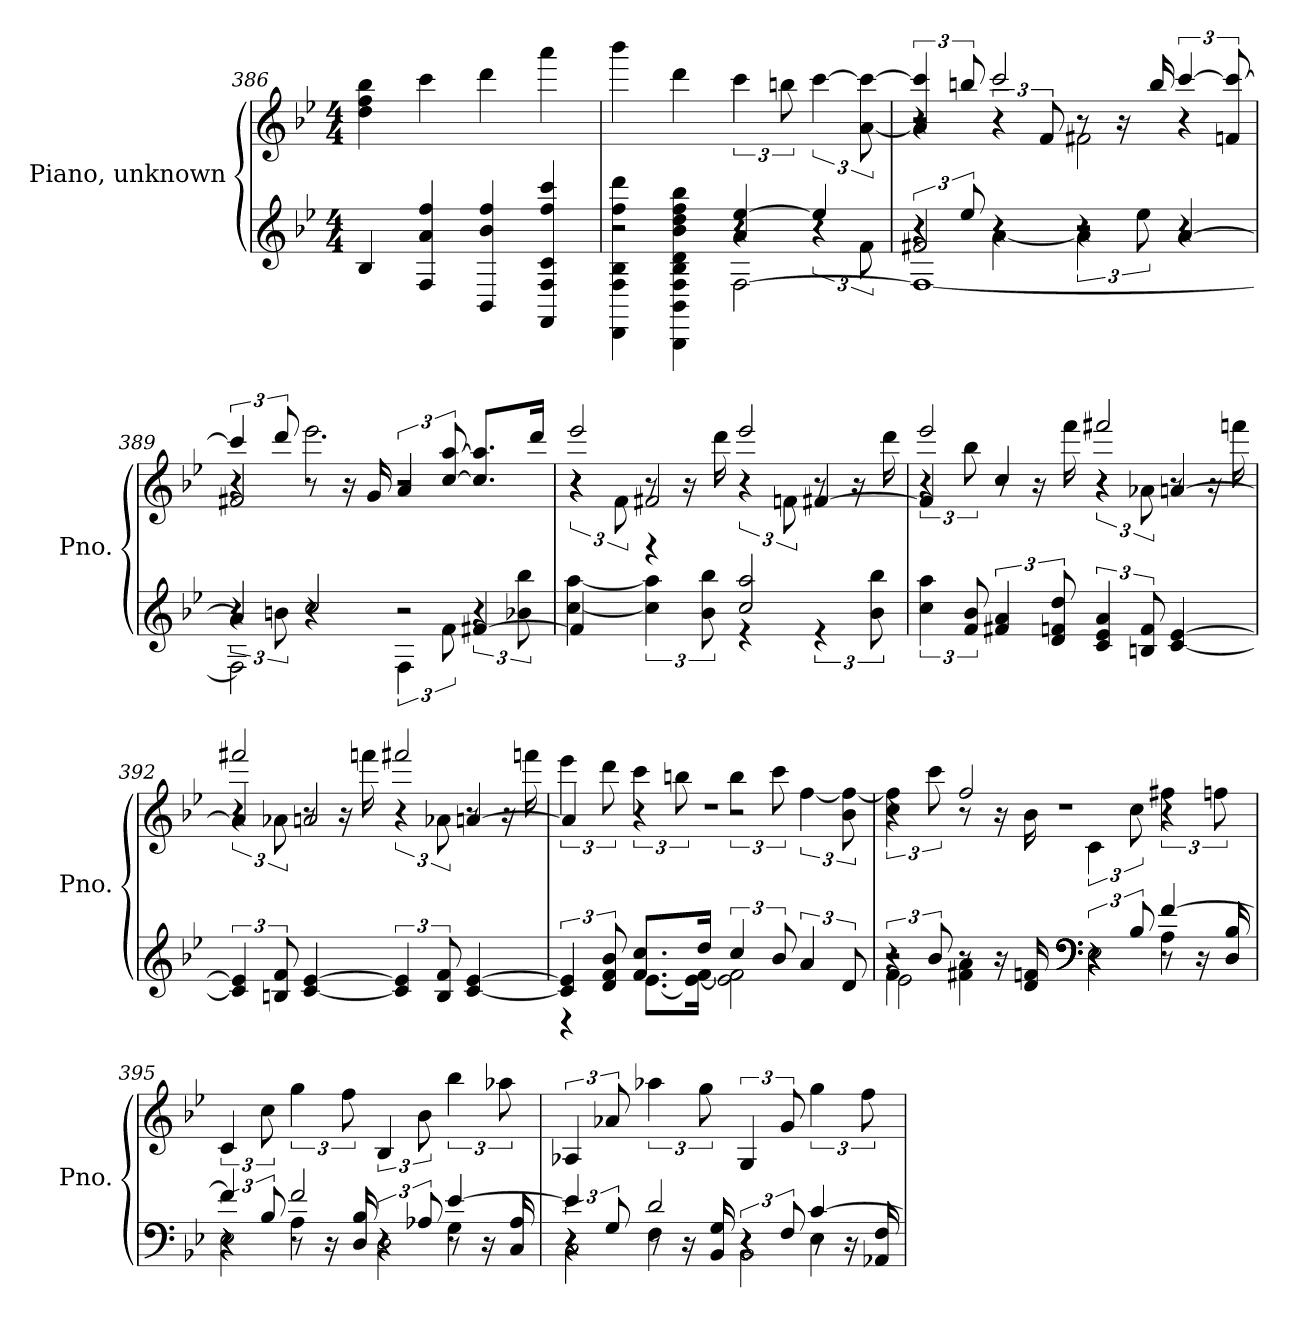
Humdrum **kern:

**kern	**kern
*part1	*part1
*staff2	*staff1
*I"Piano, unknown	*
*I'Pno.	*
*clefG2	*clefG2
*k[b-e-]	*k[b-e-]
*M4/4	*M4/4
=386	=386
4B-/	4dd\ 4ff\ 4bb-\
4F/ 4a/ 4ff/	4ccc\
4BB-/ 4b-/ 4ff/	4ddd\
4FF/ 4F/ 4c/ 4ff/ 4ccc/	4aaa\
=387	=387
*^	*
*	*^	*
2r	4DD\ 4F\ 4B-\ 4ff\ 4ddd\	2r	4bbb-\
.	4BBB-\ 4BB-\ 4F\ 4B-\ 4d\ 4b-\ 4dd\ 4ff\ 4bb-\	.	4ddd\
4a/ [4ee-/	4r	[2F\	6ccc\
.	.	.	12bbn\
4ee-/]	6r	.	[6ccc\
.	12f\	.	[12a\ 12ccc\_
=388	=388	=388	=388
*	*	*^	*^
*	*	*	*	*	*^
6r	4r	2f#X/	1F_	6a/] 6ccc/]	2r	4r
12ee-/	.	.	.	12bbn/	.	.
4r	[4a\	.	.	6r	.	2ccc/
.	.	.	.	12f/	.	.
4r	6a\]	2r	.	8r	2f#X\	.
.	.	.	.	16r	.	.
.	12ee-\	.	.	.	.	.
.	.	.	.	16bb/	.	.
[4a/	4r	.	.	[6ccc/	.	4r
.	.	.	.	12fn/ 12ccc/_	.	.
*	*	*v	*v	*	*	*
!!LO:LB:g=z	!!	!!
=389	=389	=389	=389	=389	=389
4a/]	6r	2F\]	6ccc/]	4r	2f#X/
.	12bn\	.	12ddd/	.	.
2cc/	4r	.	8r	2.eee-\	.
.	.	.	16r	.	.
.	.	.	16g/	.	.
.	6F\	2r	6a/	.	2r
.	12f\	.	[12cc/ [12aa/	.	.
[4f#X/	6r	.	8.cc/] 8.aa/]L	.	.
.	12b-X\ 12bb-\	.	.	.	.
.	.	.	16ddd/Jk	.	.
*	*v	*v	*	*	*
=390	=390	=390	=390	=390
4f#/]	[4cc\ [4aa\	2eee-/	6r	4r
.	.	.	12f\	.
4r	6cc\] 6aa\]	.	8r	2f#X/
.	.	.	16r	.
.	12b-\ 12bb-\	.	.	.
.	.	.	16ddd\	.
2cc/ 2aa/	4r	2eee-/	6r	.
.	.	.	12fn\	.
.	6r	.	8r	[4f#X/
.	.	.	16r	.
.	12b-\ 12bb-\	.	.	.
.	.	.	16ddd\	.
*v	*v	*	*	*
=391	=391	=391	=391
6cc\ 6aa\	2eee-/	6r	4f#/]
12f/ 12b-/	.	12bb-\	.
6f#X/ 6a/	.	8r	4cc/
.	.	16r	.
12d/ 12fn/ 12dd/	.	.	.
.	.	16fff\	.
6c/ 6e-/ 6a/	2fff#X/	6r	4r
12Bn/ 12f/	.	12a-X\	.
[4c/ [4e-/	.	8r	[4an/
.	.	16r	.
.	.	16fffn\	.
!!LO:PB:g=z	!!	!!
=392	=392	=392	=392
6c/] 6e-/]	2fff#X/	6r	4a/]
12Bn/ 12f/	.	12a-X\	.
[4c/ [4e-/	.	8r	2an/
.	.	16r	.
.	.	16fffn\	.
6c/] 6e-/]	2fff#X/	6r	.
12B/ 12f/	.	12a-X\	.
[4c/ [4e-/	.	8r	[4an/
.	.	16r	.
.	.	16fffn\	.
=393	=393	=393	=393
*^	*	*	*
6c/] 6e-/]	4r	1r	6eee-\	4a/]
12d/ 12f/ 12b-/	.	.	12ddd\	.
8.f/ 8.cc/L	[8.e-\L	.	6ccc\	4r
.	.	.	12bbn\	.
16dd/Jk	16e-\_ [16f\Jk	.	.	.
6cc/	2e-\] 2f\]	.	6bb\	2r
12b-/	.	.	12ccc\	.
6a/	.	.	[6ff\	.
12d/	.	.	12b-\ 12ff\_	.
!!LO:LB:g=z	!!	!!
=394	=394	=394	=394	=394
*^	*^	*	*	*
2r	4f\	6r	2e-\	1r	6cc\ 6ff\]	4r
.	.	12b-/	.	.	12ccc\	.
.	4f#X\ 4a\	8r	.	.	8r	2ff/
.	.	16r	.	.	16r	.
.	.	16d/ 16fn/	.	.	16b-\	.
*clefF4	*	*	*	*	*	*
4r	4r	6r	2E-\	.	6c\	.
.	.	12B-/	.	.	12cc\	.
[4f/	4A\	8r	.	.	6ff#X\	4r
.	.	16r	.	.	.	.
.	.	.	.	.	12ffn\	.
.	.	16D/ 16B-/	.	.	.	.
*	*	*	*	*v	*v	*v
=395	=395	=395	=395	=395
4f/]	4r	6r	2E-\	6c/
.	.	12B-/	.	12cc\
2f/	4A\	8r	.	6gg\
.	.	16r	.	.
.	.	.	.	12ff\
.	.	16D/ 16B-/	.	.
.	4r	6r	2D\	6B-/
.	.	12A-X/	.	12b-\
[4e-/	4G\	8r	.	6bb-\
.	.	16r	.	.
.	.	.	.	12aa-X\
.	.	16C/ 16A-/	.	.
!!LO:LB:g=z
=396	=396	=396	=396	=396
4e-/]	4r	6r	2C\	6A-X/
.	.	12G/	.	12a-X/
2d/	4F\	8r	.	6aa-X\
.	.	16r	.	.
.	.	.	.	12gg\
.	.	16BB-/ 16G/	.	.
.	4r	6r	2BB-\	6G/
.	.	12F/	.	12g/
[4c/	4E-\	8r	.	6gg\
.	.	16r	.	.
.	.	.	.	12ff\
.	.	16AA-X/ 16F/	.	.
*v	*v	*v	*v	*
=	=
*-	*-
